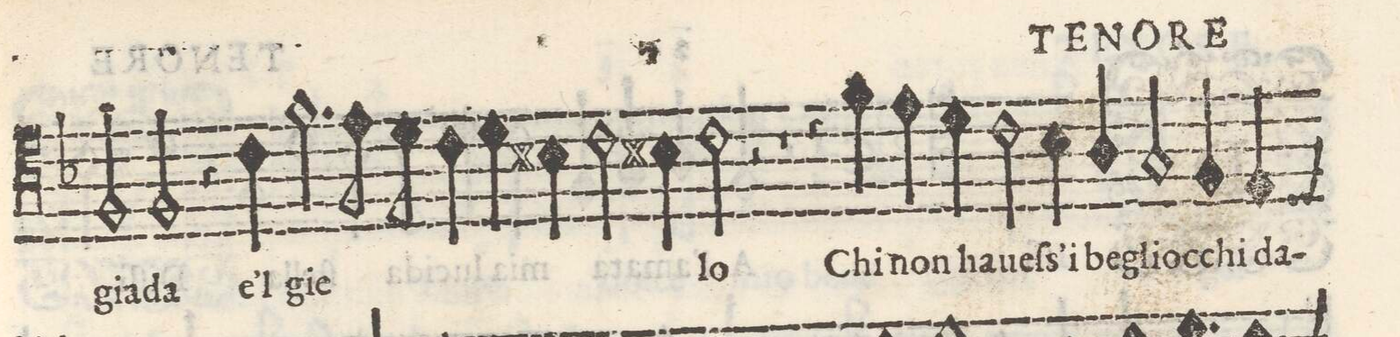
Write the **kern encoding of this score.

**kern	**text
*I"TENORE	*
*clefC4	*
*k[b-]	*
*met(C)	*
*M2/1	*
2F/	-gia-
2F/	-da
=12-	=12-
4r	.
4c\	e'l
2.f\	gie-
8e\	.
8d\	.
4c\	.
4d\	.
=13-	=13-
4Bn\	.
2c\	.
4Bn\	.
2c\	-lo
2r	.
=14-	=14-
1r	.
4r	.
4f\	Chi
4e\	non
4d\	ha-
=15-	=15-
2c\	-ueſ-
4B-y\	-s'i
4A/	begl-
2G/	-ioc-
4F/	-chi
4E/	da-
*-	*-
